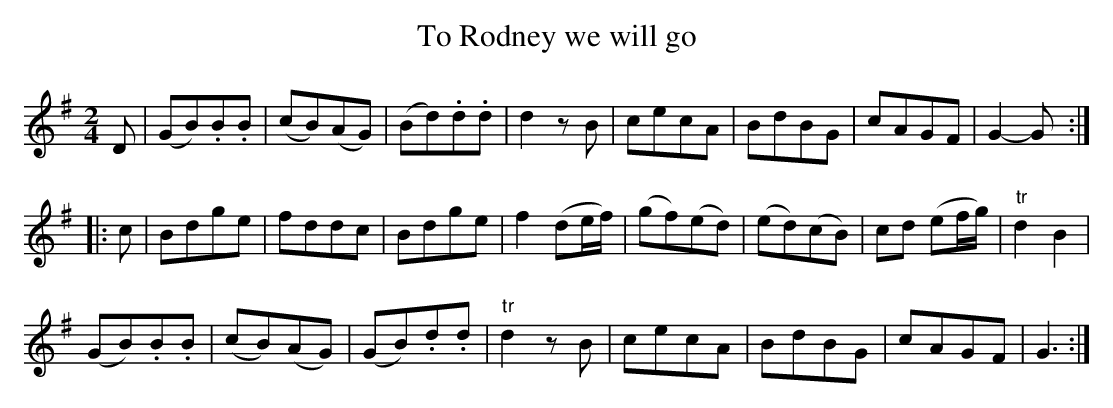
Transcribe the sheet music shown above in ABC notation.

X:1
T:To Rodney we will go
M:2/4
L:1/8
K:G
D|\
(GB).B.B| (cB)(AG)| (Bd).d.d| d2 zB| cecA| BdBG| cAGF| G2-G::
c|\
Bdge| fddc| Bdge| f2(de/f/)| \
(gf)(ed)| (ed)(cB)| cd (ef/g/)| "tr"d2 B2|
(GB).B.B| (cB)(AG)| (GB).d.d| "tr"d2 zB|\
cecA| BdBG| cAGF| G3:|
